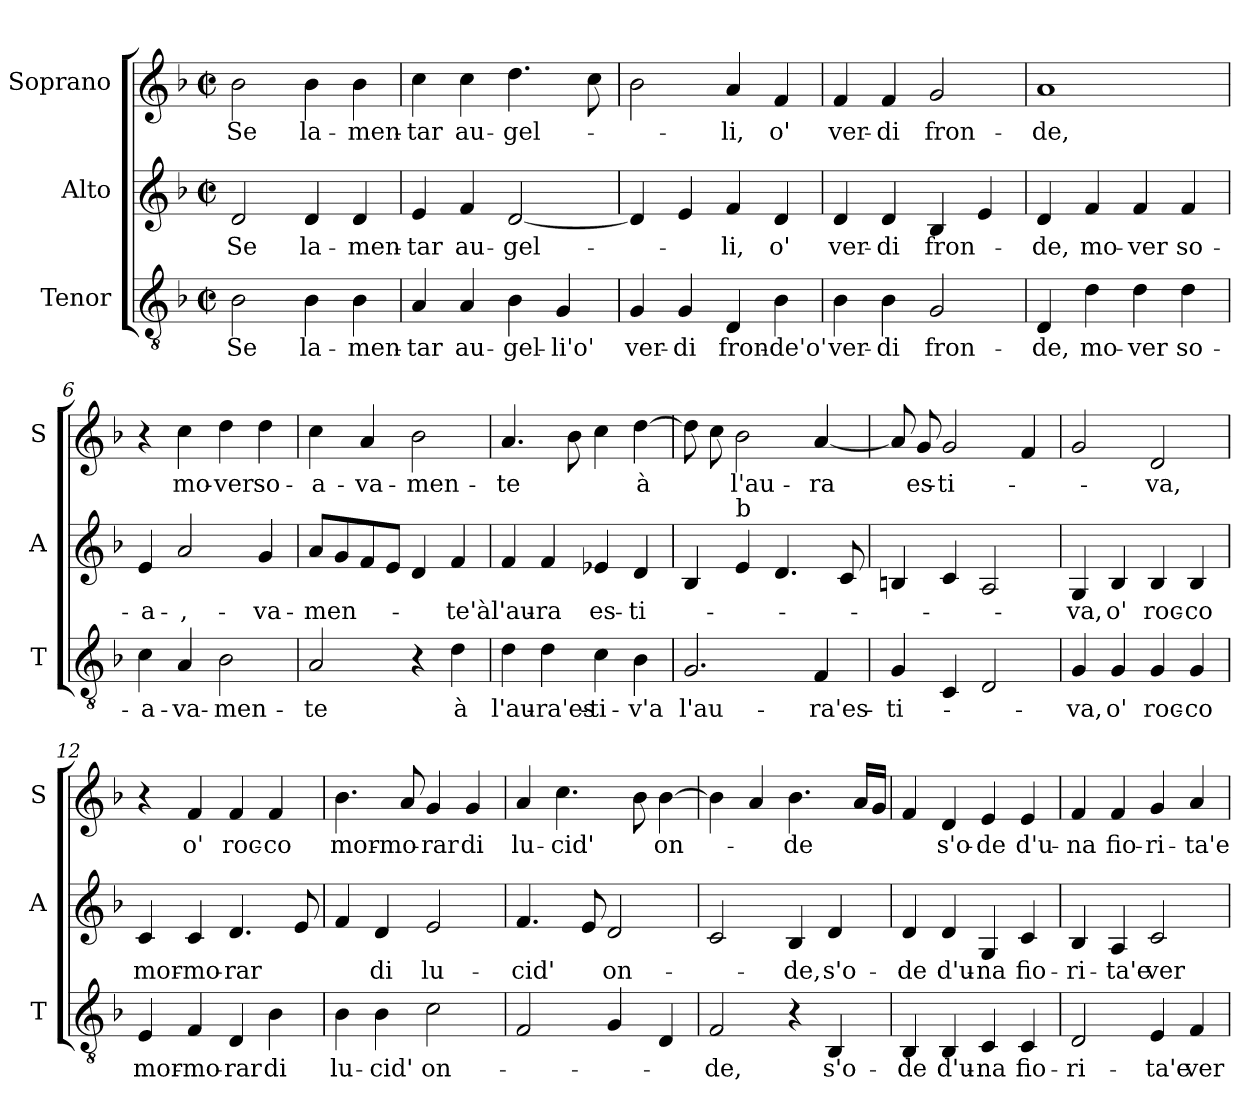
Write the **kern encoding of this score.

**kern	**text	**kern	**text	**kern	**text
*part3	*part3	*part2	*part2	*part1	*part1
*staff3	*staff3	*staff2	*staff2	*staff1	*staff1
*I"Tenor	*	*I"Alto	*	*I"Soprano	*
*I'T	*	*I'A	*	*I'S	*
*clefGv2	*	*clefG2	*	*clefG2	*
*k[b-]	*	*k[b-]	*	*k[b-]	*
*F:	*	*F:	*	*F:	*
*M2/2	*	*M2/2	*	*M2/2	*
*met(c|)	*	*met(c|)	*	*met(c|)	*
=1	=1	=1	=1	=1	=1
!	!LO:LY:b	!	!LO:LY:b	!	!LO:LY:b
2B-\	Se	2d/	Se	2b-\	Se
!	!LO:LY:b	!	!LO:LY:b	!	!LO:LY:b
4B-\	la-	4d/	la-	4b-\	la-
!	!LO:LY:b	!	!LO:LY:b	!	!LO:LY:b
4B-\	-men-	4d/	-men-	4b-\	-men-
=2	=2	=2	=2	=2	=2
!	!LO:LY:b	!	!LO:LY:b	!	!LO:LY:b
4A/	-tar	4e/	-tar	4cc\	-tar
!	!LO:LY:b	!	!LO:LY:b	!	!LO:LY:b
4A/	au-	4f/	au-	4cc\	au-
!	!LO:LY:b	!	!LO:LY:b	!	!LO:LY:b
4B-\	-gel-	[2d/	-gel-	4.dd\	-gel-
!	!LO:LY:b	!	!	!	!
4G/	-li'o'	.	.	.	.
.	.	.	.	8cc\	.
=3	=3	=3	=3	=3	=3
!	!LO:LY:b	!	!	!	!
4G/	ver-	4d/]	.	2b-\	.
!	!LO:LY:b	!	!	!	!
4G/	-di	4e/	.	.	.
!	!LO:LY:b	!	!LO:LY:b	!	!LO:LY:b
4D/	fron-	4f/	-li,	4a/	-li,
!	!LO:LY:b	!	!LO:LY:b	!	!LO:LY:b
4B-\	-de'o'	4d/	o'	4f/	o'
=4	=4	=4	=4	=4	=4
!	!LO:LY:b	!	!LO:LY:b	!	!LO:LY:b
4B-\	ver-	4d/	ver-	4f/	ver-
!	!LO:LY:b	!	!LO:LY:b	!	!LO:LY:b
4B-\	-di	4d/	-di	4f/	-di
!	!LO:LY:b	!	!LO:LY:b	!	!LO:LY:b
2G/	fron-	4B-/	fron-	2g/	fron-
.	.	4e/	.	.	.
!!LO:LB:g=z
=5	=5	=5	=5	=5	=5
!	!LO:LY:b	!	!LO:LY:b	!	!LO:LY:b
4D/	-de,	4d/	-de,	1a	-de,
!	!LO:LY:b	!	!LO:LY:b	!	!
4d\	mo-	4f/	mo-	.	.
!	!LO:LY:b	!	!LO:LY:b	!	!
4d\	-ver	4f/	-ver	.	.
!	!LO:LY:b	!	!LO:LY:b	!	!
4d\	so-	4f/	so-	.	.
=6	=6	=6	=6	=6	=6
!	!LO:LY:b	!	!LO:LY:b	!	!
4c\	-a-	4e/	-a-	4r	.
!	!LO:LY:b	!	!LO:LY:b	!	!LO:LY:b
4A/	-va-	2a/	-,-	4cc\	mo-
!	!LO:LY:b	!	!	!	!LO:LY:b
2B-\	-men-	.	.	4dd\	-ver
!	!	!	!LO:LY:b	!	!LO:LY:b
.	.	4g/	-va-	4dd\	so-
=7	=7	=7	=7	=7	=7
!	!LO:LY:b	!	!LO:LY:b	!	!LO:LY:b
2A/	-te	8a/L	-men-	4cc\	-a-
.	.	8g/	.	.	.
!	!	!	!	!	!LO:LY:b
.	.	8f/	.	4a/	-va-
.	.	8e/J	.	.	.
!	!	!	!	!	!LO:LY:b
4r	.	4d/	.	2b-\	-men-
!	!LO:LY:b	!	!LO:LY:b	!	!
4d\	à	4f/	-te'à	.	.
=8	=8	=8	=8	=8	=8
!	!LO:LY:b	!	!LO:LY:b	!	!LO:LY:b
4d\	l'au-	4f/	l'au-	4.a/	-te
!	!LO:LY:b	!	!LO:LY:b	!	!
4d\	-ra'es-	4f/	-ra	.	.
.	.	.	.	8b-\	.
!	!LO:LY:b	!	!LO:LY:b	!	!
4c\	-ti-	4e-X/	es-	4cc\	.
!	!LO:LY:b	!	!LO:LY:b	!	!LO:LY:b
4B-\	-v'a	4d/	-ti-	[4dd\	à
=9	=9	=9	=9	=9	=9
!	!LO:LY:b	!	!	!	!
2.G/	l'au-	4B-/	.	8dd\]	.
.	.	.	.	8cc\	.
!	!	!LO:TX:a:t=b	!	!	!
!	!	!	!	!	!LO:LY:b
.	.	4e/	.	2b-\	l'au-
.	.	4.d/	.	.	.
!	!LO:LY:b	!	!	!	!LO:LY:b
4F/	-ra'es-	.	.	[4a/	-ra
.	.	8c/	.	.	.
!!LO:LB:g=z
=10	=10	=10	=10	=10	=10
!	!LO:LY:b	!	!	!	!
4G/	-ti-	4Bn/	.	8a/]	.
!	!	!	!	!	!LO:LY:b
.	.	.	.	8g/	es-
!	!	!	!	!	!LO:LY:b
4C/	.	4c/	.	2g/	-ti-
2D/	.	2A/	.	.	.
.	.	.	.	4f/	.
=11	=11	=11	=11	=11	=11
!	!LO:LY:b	!	!LO:LY:b	!	!
4G/	-va,	4G/	-va,	2g/	.
!	!LO:LY:b	!	!LO:LY:b	!	!
4G/	o'	4B-/	o'	.	.
!	!LO:LY:b	!	!LO:LY:b	!	!LO:LY:b
4G/	roc-	4B-/	roc-	2d/	-va,
!	!LO:LY:b	!	!LO:LY:b	!	!
4G/	-co	4B-/	-co	.	.
=12	=12	=12	=12	=12	=12
!	!LO:LY:b	!	!LO:LY:b	!	!
4E/	mor-	4c/	mor-	4r	.
!	!LO:LY:b	!	!LO:LY:b	!	!LO:LY:b
4F/	-mo-	4c/	-mo-	4f/	o'
!	!LO:LY:b	!	!LO:LY:b	!	!LO:LY:b
4D/	-rar	4.d/	-rar	4f/	roc-
!	!LO:LY:b	!	!	!	!LO:LY:b
4B-\	di	.	.	4f/	-co
.	.	8e/	.	.	.
=13	=13	=13	=13	=13	=13
!	!LO:LY:b	!	!	!	!LO:LY:b
4B-\	lu-	4f/	.	4.b-\	mor-
!	!LO:LY:b	!	!LO:LY:b	!	!
4B-\	-cid'	4d/	di	.	.
!	!	!	!	!	!LO:LY:b
.	.	.	.	8a/	-mo-
!	!LO:LY:b	!	!LO:LY:b	!	!LO:LY:b
2c\	on-	2e/	lu-	4g/	-rar
!	!	!	!	!	!LO:LY:b
.	.	.	.	4g/	di
=14	=14	=14	=14	=14	=14
!	!	!	!LO:LY:b	!	!LO:LY:b
2F/	.	4.f/	-cid'	4a/	lu-
!	!	!	!	!	!LO:LY:b
.	.	.	.	4.cc\	-cid'
.	.	8e/	.	.	.
!	!	!	!LO:LY:b	!	!
4G/	.	2d/	on-	.	.
.	.	.	.	8b-\	.
!	!	!	!	!	!LO:LY:b
4D/	.	.	.	[4b-\	on-
!!LO:PB:g=z
=15	=15	=15	=15	=15	=15
!	!LO:LY:b	!	!	!	!
2F/	-de,	2c/	.	4b-\]	.
.	.	.	.	4a/	.
!	!	!	!LO:LY:b	!	!LO:LY:b
4r	.	4B-/	-de,	4.b-\	-de
!	!LO:LY:b	!	!LO:LY:b	!	!
4BB-/	s'o-	4d/	s'o-	.	.
.	.	.	.	16a/LL	.
.	.	.	.	16g/JJ	.
=16	=16	=16	=16	=16	=16
!	!LO:LY:b	!	!LO:LY:b	!	!
4BB-/	-de	4d/	-de	4f/	.
!	!LO:LY:b	!	!LO:LY:b	!	!LO:LY:b
4BB-/	d'u-	4d/	d'u-	4d/	s'o-
!	!LO:LY:b	!	!LO:LY:b	!	!LO:LY:b
4C/	-na	4G/	-na	4e/	-de
!	!LO:LY:b	!	!LO:LY:b	!	!LO:LY:b
4C/	fio-	4c/	fio-	4e/	d'u-
=17	=17	=17	=17	=17	=17
!	!LO:LY:b	!	!LO:LY:b	!	!LO:LY:b
2D/	-ri-	4B-/	-ri-	4f/	-na
!	!	!	!LO:LY:b	!	!LO:LY:b
.	.	4A/	-ta'e	4f/	fio-
!	!LO:LY:b	!	!LO:LY:b	!	!LO:LY:b
4E/	-ta'e	2c/	ver-	4g/	-ri-
!	!LO:LY:b	!	!	!	!LO:LY:b
4F/	ver-	.	.	4a/	-ta'e
=	=	=	=	=	=
*-	*-	*-	*-	*-	*-
